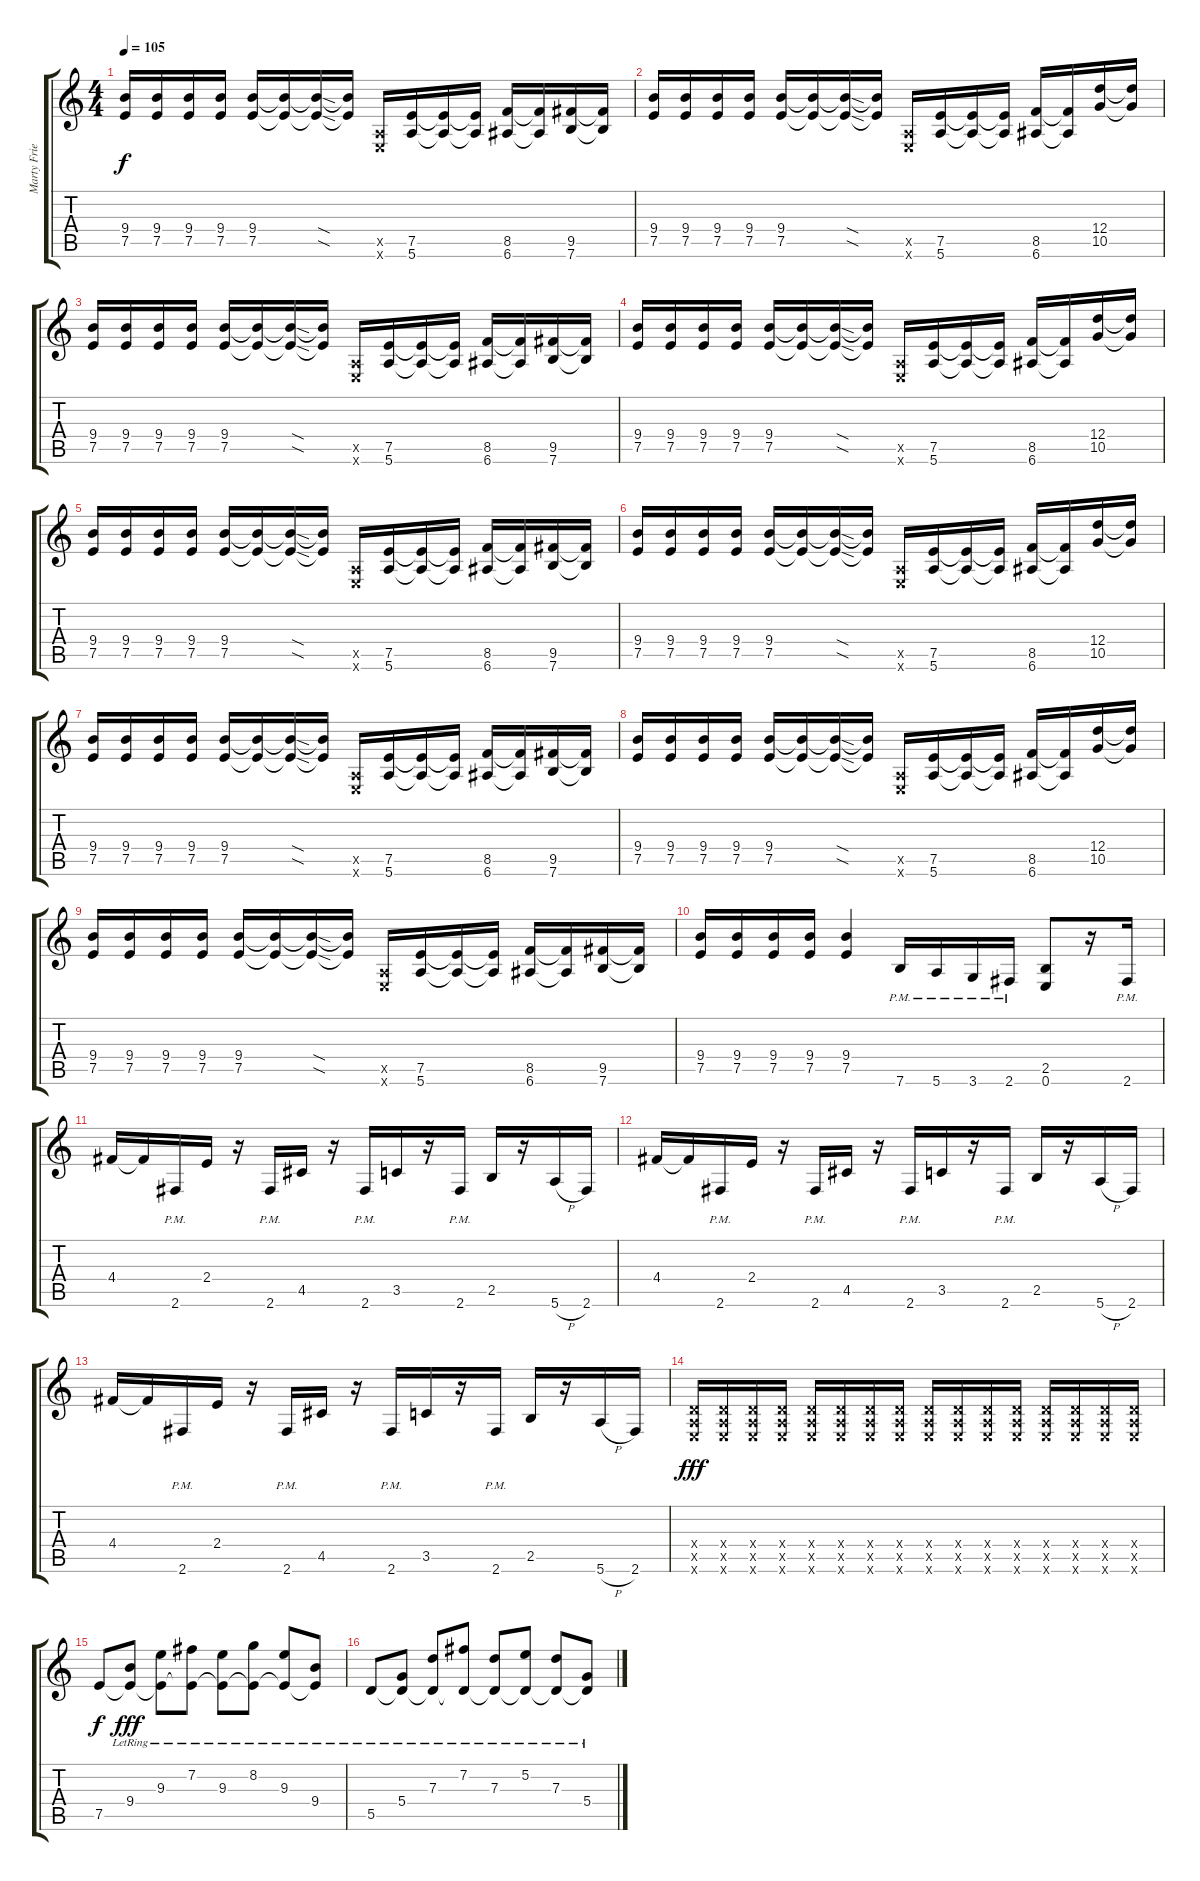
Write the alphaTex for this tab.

\track ("Marty Friedman" "Marty Frie") {instrument distortionguitar}
\staff {score tabs}
\tuning (E4 B3 G3 D3 A2 E2) {hide}
\ts (4 4)
\tempo 105
\clef g2
\ks c
(9.4 7.5).16{dy f} (9.4 7.5).16 (9.4 7.5).16 (9.4 7.5).16 (9.4 7.5).16 (9.4{t} 7.5{t}).16 (9.4{sod t} 7.5{sod t}).16 (9.4{t} 7.5{t}).16 (0.5{x} 0.6{x}).16 (7.5 5.6).16 (7.5{t} 5.6{t}).16 (7.5{t} 5.6{t}).16 (8.5 6.6).16 (8.5{t} 6.6{t}).16 (9.5 7.6).16 (9.5{t} 7.6{t}).16 |
(9.4 7.5).16 (9.4 7.5).16 (9.4 7.5).16 (9.4 7.5).16 (9.4 7.5).16 (9.4{t} 7.5{t}).16 (9.4{sod t} 7.5{sod t}).16 (9.4{t} 7.5{t}).16 (0.5{x} 0.6{x}).16 (7.5 5.6).16 (7.5{t} 5.6{t}).16 (7.5{t} 5.6{t}).16 (8.5 6.6).16 (8.5{t} 6.6{t}).16 (12.4 10.5).16 (12.4{t} 10.5{t}).16 |
(9.4 7.5).16 (9.4 7.5).16 (9.4 7.5).16 (9.4 7.5).16 (9.4 7.5).16 (9.4{t} 7.5{t}).16 (9.4{sod t} 7.5{sod t}).16 (9.4{t} 7.5{t}).16 (0.5{x} 0.6{x}).16 (7.5 5.6).16 (7.5{t} 5.6{t}).16 (7.5{t} 5.6{t}).16 (8.5 6.6).16 (8.5{t} 6.6{t}).16 (9.5 7.6).16 (9.5{t} 7.6{t}).16 |
(9.4 7.5).16 (9.4 7.5).16 (9.4 7.5).16 (9.4 7.5).16 (9.4 7.5).16 (9.4{t} 7.5{t}).16 (9.4{sod t} 7.5{sod t}).16 (9.4{t} 7.5{t}).16 (0.5{x} 0.6{x}).16 (7.5 5.6).16 (7.5{t} 5.6{t}).16 (7.5{t} 5.6{t}).16 (8.5 6.6).16 (8.5{t} 6.6{t}).16 (12.4 10.5).16 (12.4{t} 10.5{t}).16 |
(9.4 7.5).16 (9.4 7.5).16 (9.4 7.5).16 (9.4 7.5).16 (9.4 7.5).16 (9.4{t} 7.5{t}).16 (9.4{sod t} 7.5{sod t}).16 (9.4{t} 7.5{t}).16 (0.5{x} 0.6{x}).16 (7.5 5.6).16 (7.5{t} 5.6{t}).16 (7.5{t} 5.6{t}).16 (8.5 6.6).16 (8.5{t} 6.6{t}).16 (9.5 7.6).16 (9.5{t} 7.6{t}).16 |
(9.4 7.5).16 (9.4 7.5).16 (9.4 7.5).16 (9.4 7.5).16 (9.4 7.5).16 (9.4{t} 7.5{t}).16 (9.4{sod t} 7.5{sod t}).16 (9.4{t} 7.5{t}).16 (0.5{x} 0.6{x}).16 (7.5 5.6).16 (7.5{t} 5.6{t}).16 (7.5{t} 5.6{t}).16 (8.5 6.6).16 (8.5{t} 6.6{t}).16 (12.4 10.5).16 (12.4{t} 10.5{t}).16 |
(9.4 7.5).16 (9.4 7.5).16 (9.4 7.5).16 (9.4 7.5).16 (9.4 7.5).16 (9.4{t} 7.5{t}).16 (9.4{sod t} 7.5{sod t}).16 (9.4{t} 7.5{t}).16 (0.5{x} 0.6{x}).16 (7.5 5.6).16 (7.5{t} 5.6{t}).16 (7.5{t} 5.6{t}).16 (8.5 6.6).16 (8.5{t} 6.6{t}).16 (9.5 7.6).16 (9.5{t} 7.6{t}).16 |
(9.4 7.5).16 (9.4 7.5).16 (9.4 7.5).16 (9.4 7.5).16 (9.4 7.5).16 (9.4{t} 7.5{t}).16 (9.4{sod t} 7.5{sod t}).16 (9.4{t} 7.5{t}).16 (0.5{x} 0.6{x}).16 (7.5 5.6).16 (7.5{t} 5.6{t}).16 (7.5{t} 5.6{t}).16 (8.5 6.6).16 (8.5{t} 6.6{t}).16 (12.4 10.5).16 (12.4{t} 10.5{t}).16 |
(9.4 7.5).16 (9.4 7.5).16 (9.4 7.5).16 (9.4 7.5).16 (9.4 7.5).16 (9.4{t} 7.5{t}).16 (9.4{sod t} 7.5{sod t}).16 (9.4{t} 7.5{t}).16 (0.5{x} 0.6{x}).16 (7.5 5.6).16 (7.5{t} 5.6{t}).16 (7.5{t} 5.6{t}).16 (8.5 6.6).16 (8.5{t} 6.6{t}).16 (9.5 7.6).16 (9.5{t} 7.6{t}).16 |
(9.4 7.5).16 (9.4 7.5).16 (9.4 7.5).16 (9.4 7.5).16 (9.4 7.5).4 7.6{pm}.16 5.6{pm}.16 3.6{pm}.16 2.6{pm}.16 (2.5 0.6).8 r.16 2.6{pm}.16 |
4.4.16 4.4{t}.16 2.6{pm}.16 2.4.16 r.16 2.6{pm}.16 4.5.16 r.16 2.6{pm}.16 3.5.16 r.16 2.6{pm}.16 2.5.16 r.16 5.6{h}.16 2.6.16 |
4.4.16 4.4{t}.16 2.6{pm}.16 2.4.16 r.16 2.6{pm}.16 4.5.16 r.16 2.6{pm}.16 3.5.16 r.16 2.6{pm}.16 2.5.16 r.16 5.6{h}.16 2.6.16 |
4.4.16 4.4{t}.16 2.6{pm}.16 2.4.16 r.16 2.6{pm}.16 4.5.16 r.16 2.6{pm}.16 3.5.16 r.16 2.6{pm}.16 2.5.16 r.16 5.6{h}.16 2.6.16 |
(0.4{x} 0.5{x} 0.6{x}).16{dy fff} (0.4{x} 0.5{x} 0.6{x}).16 (0.4{x} 0.5{x} 0.6{x}).16 (0.4{x} 0.5{x} 0.6{x}).16 (0.4{x} 0.5{x} 0.6{x}).16 (0.4{x} 0.5{x} 0.6{x}).16 (0.4{x} 0.5{x} 0.6{x}).16 (0.4{x} 0.5{x} 0.6{x}).16 (0.4{x} 0.5{x} 0.6{x}).16 (0.4{x} 0.5{x} 0.6{x}).16 (0.4{x} 0.5{x} 0.6{x}).16 (0.4{x} 0.5{x} 0.6{x}).16 (0.4{x} 0.5{x} 0.6{x}).16 (0.4{x} 0.5{x} 0.6{x}).16 (0.4{x} 0.5{x} 0.6{x}).16 (0.4{x} 0.5{x} 0.6{x}).16 |
7.5.8{dy f instrument electricguitarclean} (9.4{lr} 7.5{t}).8{dy fff} (9.3{lr} 7.5{t}).8 (7.2{lr} 7.5{t}).8 (9.3{lr} 7.5{t}).8 (8.2{lr} 7.5{t}).8 (9.3{lr} 7.5{t}).8 (9.4{lr} 7.5{t}).8 |
5.5{lr}.8 (5.4{lr} 5.5{t}).8 (7.3{lr} 5.5{t}).8 (7.2{lr} 5.5{t}).8 (7.3{lr} 5.5{t}).8 (5.2{lr} 5.5{t}).8 (7.3{lr} 5.5{t}).8 (5.4{lr} 5.5{t}).8
